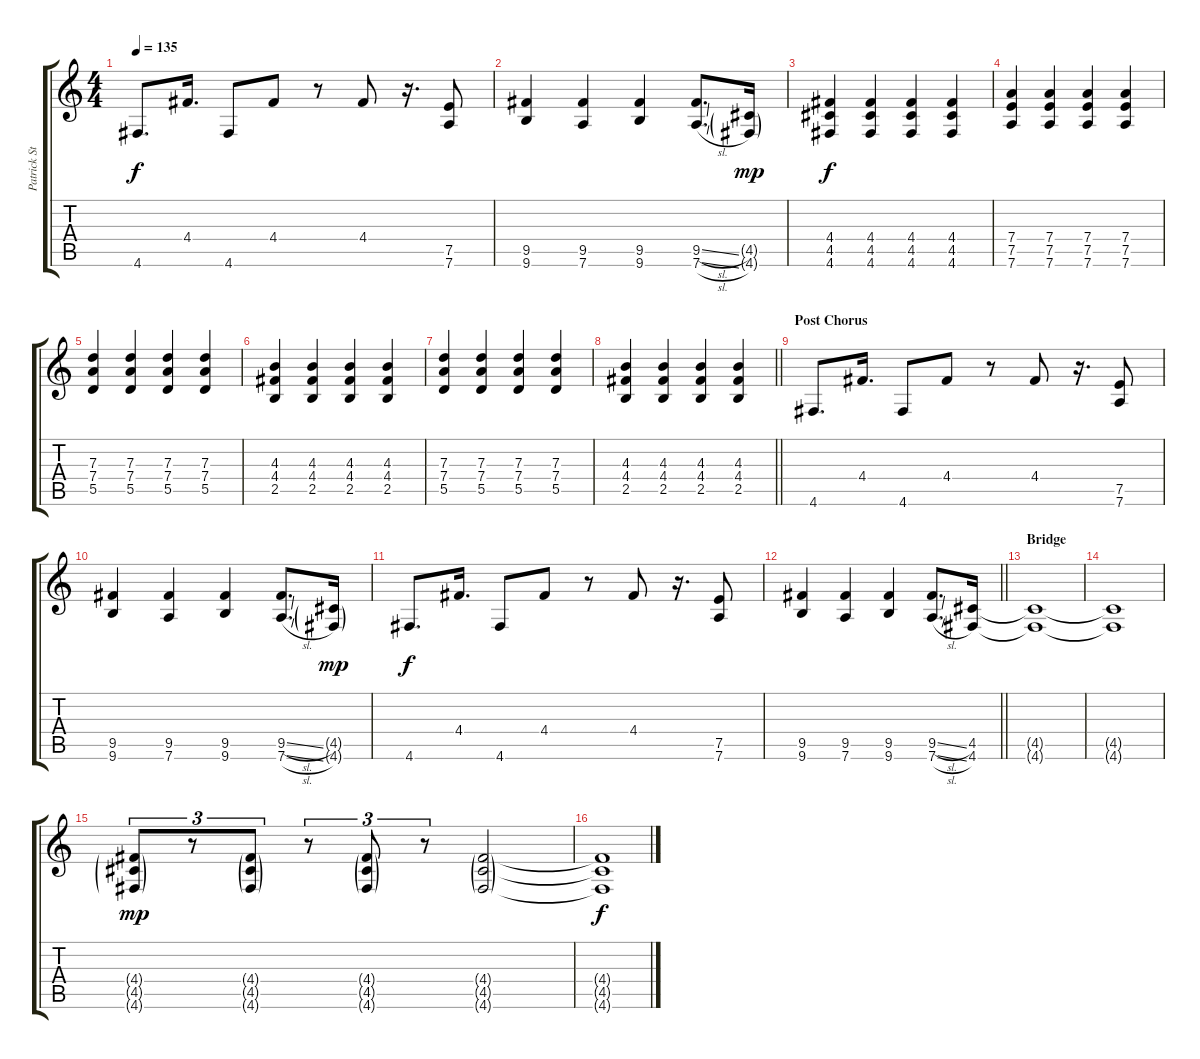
\track ("Patrick Stump" "Patrick St") {instrument distortionguitar}
\staff {score tabs}
\tuning (E4 B3 G3 D3 A2 D2) {hide}
\ts (4 4)
\tempo 135
\clef g2
\ks c
4.6.8{d dy f} 4.4.16{d} 4.6.8 4.4.8 r.8 4.4.8 r.16{d} (7.5 7.6).8 |
(9.5 9.6).4 (9.5 7.6).4 (9.5 9.6).4 (9.5{sl} 7.6{sl}).8{d} (4.5{g} 4.6{g}).16{dy mp} |
(4.4 4.5 4.6).4{dy f} (4.4 4.5 4.6).4 (4.4 4.5 4.6).4 (4.4 4.5 4.6).4 |
(7.4 7.5 7.6).4 (7.4 7.5 7.6).4 (7.4 7.5 7.6).4 (7.4 7.5 7.6).4 |
(7.3 7.4 5.5).4 (7.3 7.4 5.5).4 (7.3 7.4 5.5).4 (7.3 7.4 5.5).4 |
(4.3 4.4 2.5).4 (4.3 4.4 2.5).4 (4.3 4.4 2.5).4 (4.3 4.4 2.5).4 |
(7.3 7.4 5.5).4 (7.3 7.4 5.5).4 (7.3 7.4 5.5).4 (7.3 7.4 5.5).4 |
\barLineRight lightlight
(4.3 4.4 2.5).4 (4.3 4.4 2.5).4 (4.3 4.4 2.5).4 (4.3 4.4 2.5).4 |
\section ("" "Post Chorus")
4.6.8{d} 4.4.16{d} 4.6.8 4.4.8 r.8 4.4.8 r.16{d} (7.5 7.6).8 |
(9.5 9.6).4 (9.5 7.6).4 (9.5 9.6).4 (9.5{sl} 7.6{sl}).8{d} (4.5{g} 4.6{g}).16{dy mp} |
4.6.8{d dy f} 4.4.16{d} 4.6.8 4.4.8 r.8 4.4.8 r.16{d} (7.5 7.6).8 |
\barLineRight lightlight
(9.5 9.6).4 (9.5 7.6).4 (9.5 9.6).4 (9.5{sl} 7.6{sl}).8{d} (4.5 4.6).16 |
\section ("" "Bridge")
(4.5{t} 4.6{t}).1{volume 10} |
(4.5{t} 4.6{t}).1 |
(4.4{g} 4.5{g} 4.6{g}).8{tu (3 2) dy mp} r.8{tu (3 2)} (4.4{g} 4.5{g} 4.6{g}).8{tu (3 2)} r.8{tu (3 2)} (4.4{g} 4.5{g} 4.6{g}).8{tu (3 2)} r.8{tu (3 2)} (4.4{g} 4.5{g} 4.6{g}).2 |
(4.4{t} 4.5{t} 4.6{t}).1{dy f}
